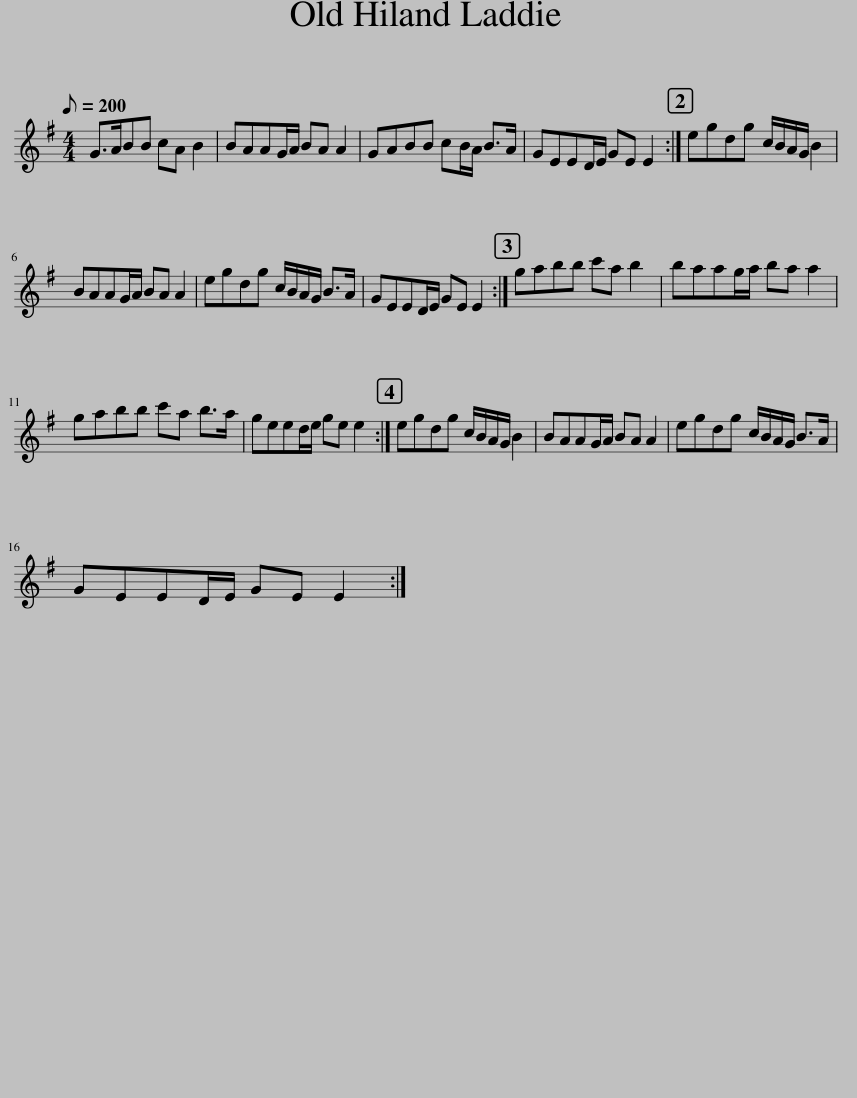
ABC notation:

X:1
L:1/8
Q:1/8=200
M:4/4
I:linebreak $
K:Emin
V:1 treble
V:1
 G>ABB cA B2 | BAAG/A/ BA A2 | GABB cB/A/ B>A | GEED/E/ GE E2 :| egdg c/B/A/G/ B2 |$ %5
 BAAG/A/ BA A2 | egdg c/B/A/G/ B>A | GEED/E/ GE E2 :| gabb c'a b2 | baag/a/ ba a2 |$ %10
 gabb c'a b>a | geed/e/ ge e2 :| egdg c/B/A/G/ B2 | BAAG/A/ BA A2 | egdg c/B/A/G/ B>A |$ %15
 GEED/E/ GE E2 :| %16
